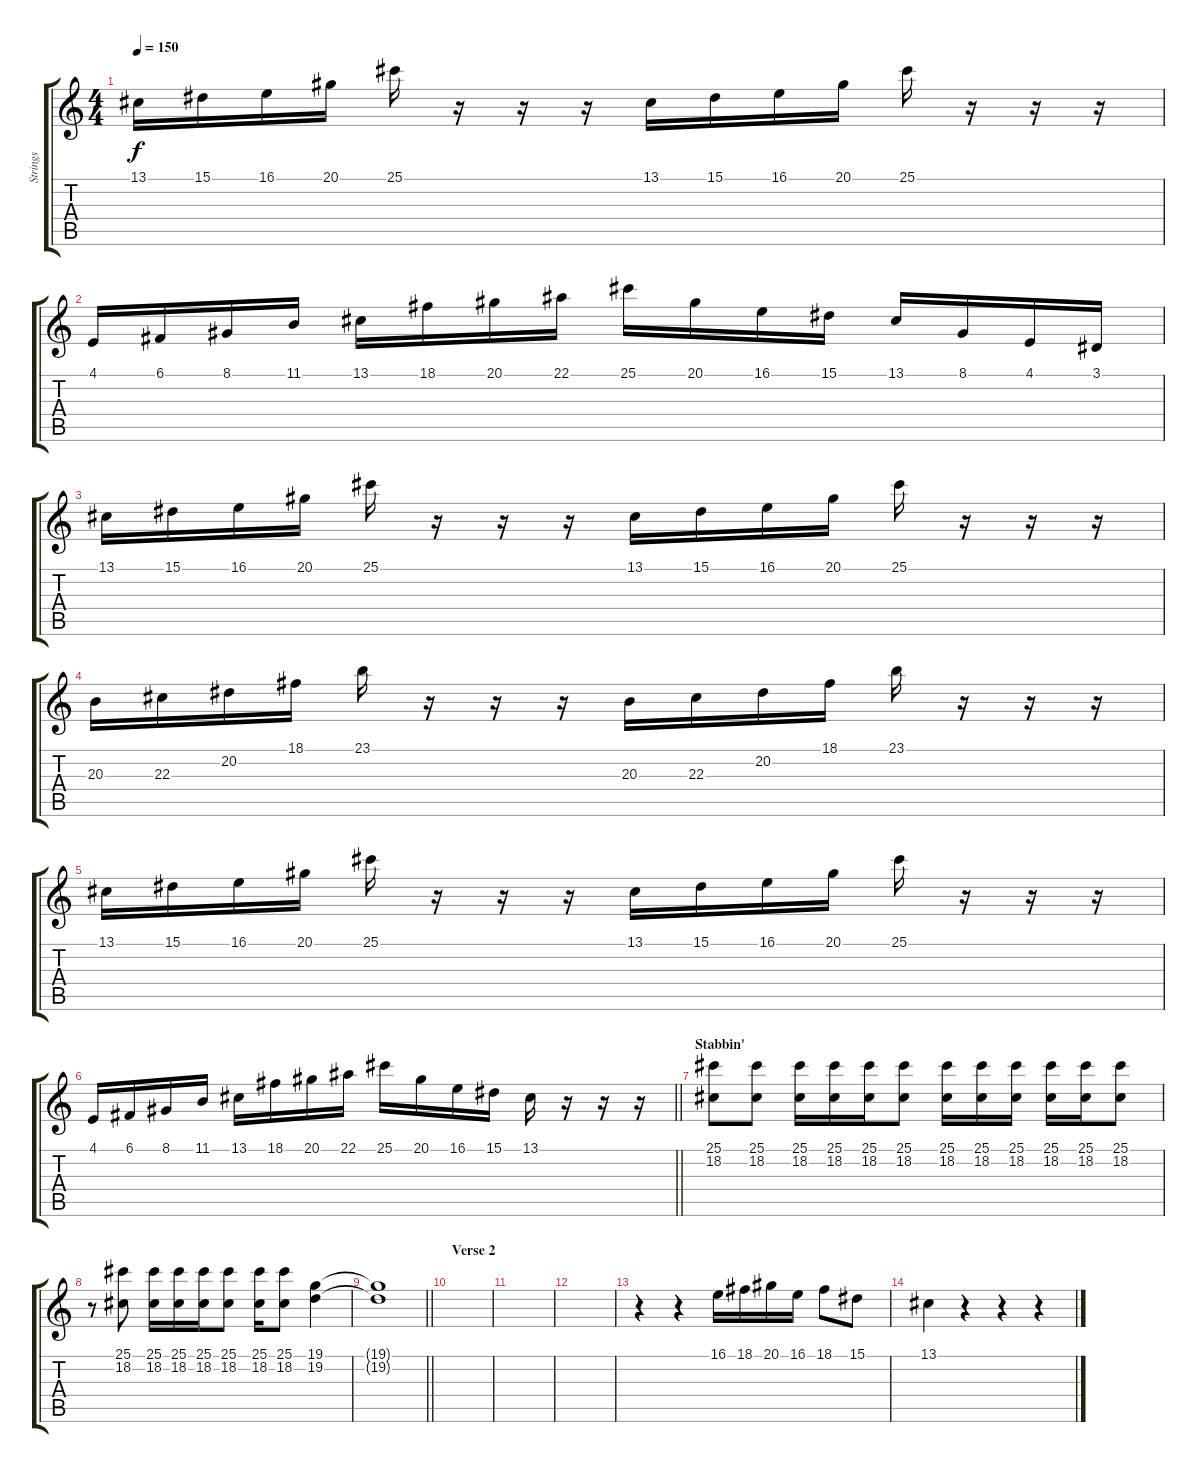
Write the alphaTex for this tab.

\track ("Strings" "Strings") {instrument stringensemble1}
\staff {score tabs}
\tuning (C4 G3 Eb3 Bb2 F2 C2) {hide}
\ts (4 4)
\tempo 150
\clef g2
\ks c
13.1.16{dy f} 15.1.16 16.1.16 20.1.16 25.1.16 r.16 r.16 r.16 13.1.16 15.1.16 16.1.16 20.1.16 25.1.16 r.16 r.16 r.16 |
4.1.16 6.1.16 8.1.16 11.1.16 13.1.16 18.1.16 20.1.16 22.1.16 25.1.16 20.1.16 16.1.16 15.1.16 13.1.16 8.1.16 4.1.16 3.1.16 |
13.1.16 15.1.16 16.1.16 20.1.16 25.1.16 r.16 r.16 r.16 13.1.16 15.1.16 16.1.16 20.1.16 25.1.16 r.16 r.16 r.16 |
20.3.16 22.3.16 20.2.16 18.1.16 23.1.16 r.16 r.16 r.16 20.3.16 22.3.16 20.2.16 18.1.16 23.1.16 r.16 r.16 r.16 |
13.1.16 15.1.16 16.1.16 20.1.16 25.1.16 r.16 r.16 r.16 13.1.16 15.1.16 16.1.16 20.1.16 25.1.16 r.16 r.16 r.16 |
\barLineRight lightlight
4.1.16 6.1.16 8.1.16 11.1.16 13.1.16 18.1.16 20.1.16 22.1.16 25.1.16 20.1.16 16.1.16 15.1.16 13.1.16 r.16 r.16 r.16 |
\section ("" "Stabbin'")
(25.1 18.2).8 (25.1 18.2).8 (25.1 18.2).16 (25.1 18.2).16 (25.1 18.2).16 (25.1 18.2).8 (25.1 18.2).16 (25.1 18.2).16 (25.1 18.2).16 (25.1 18.2).16 (25.1 18.2).16 (25.1 18.2).8 |
r.8 (25.1 18.2).8 (25.1 18.2).16 (25.1 18.2).16 (25.1 18.2).16 (25.1 18.2).8 (25.1 18.2).16 (25.1 18.2).8 (19.1 19.2).4 |
\barLineRight lightlight
(19.1{t} 19.2{t}).1 |
\section ("" "Verse 2")
|
|
|
r.4 r.4 16.1.16 18.1.16 20.1.16 16.1.16 18.1.8 15.1.8 |
13.1.4 r.4 r.4 r.4
